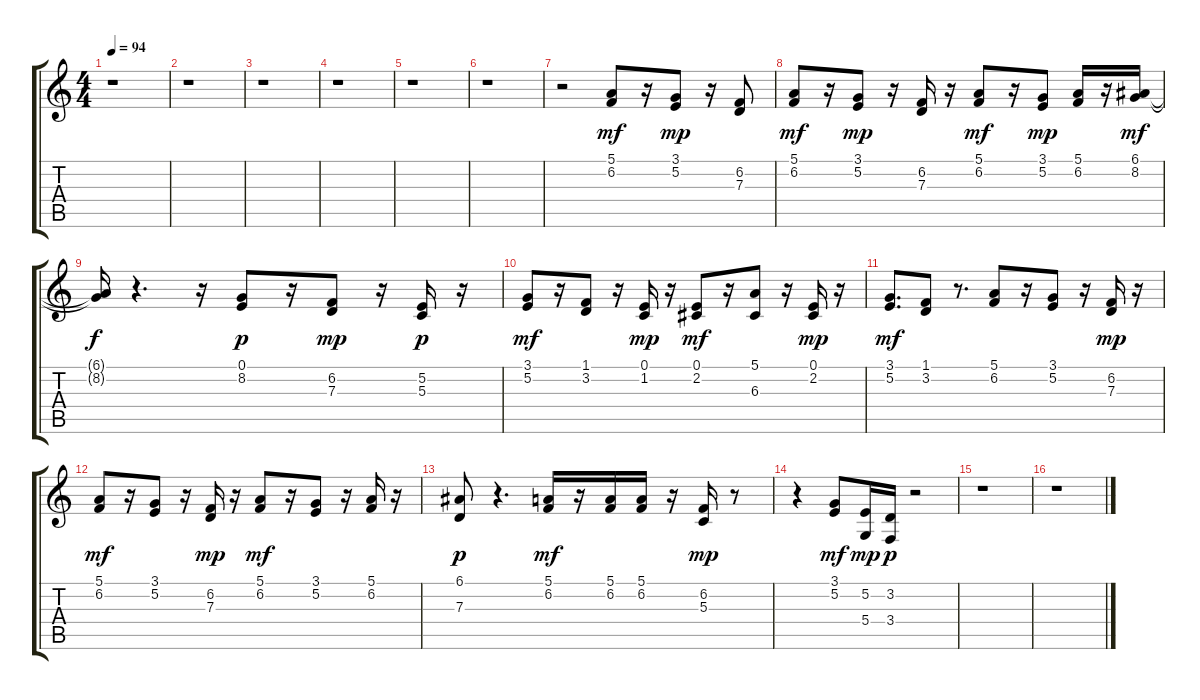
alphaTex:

\track "" {instrument choiraahs}
\staff {score tabs}
\tuning (E4 B3 G3 D3 A2 E2) {hide}
\ts (4 4)
\tempo 94
\clef g2
\ks c
r.1{dy mf} |
r.1 |
r.1 |
r.1 |
r.1 |
r.1 |
r.2 (5.1 6.2).8 r.16 (3.1 5.2).8{dy mp} r.16 (6.2 7.3).8 |
(5.1 6.2).8{dy mf} r.16 (3.1 5.2).8{dy mp} r.16 (6.2 7.3).16 r.16 (5.1 6.2).8{dy mf} r.16 (3.1 5.2).8{dy mp} (5.1 6.2).16 r.16 (6.1 8.2).16{dy mf} |
(6.1{t} 8.2{t}).16{dy f} r.4{d} r.16 (0.1 8.2).8{dy p} r.16 (6.2 7.3).8{dy mp} r.16 (5.2 5.3).16{dy p} r.16 |
(3.1 5.2).8{dy mf} r.16 (1.1 3.2).8 r.16 (0.1 1.2).16{dy mp} r.16 (0.1 2.2).8{dy mf} r.16 (5.1 6.3).8 r.16 (0.1 2.2).16{dy mp} r.16 |
(3.1 5.2).8{d dy mf} (1.1 3.2).8 r.8{d} (5.1 6.2).8 r.16 (3.1 5.2).8 r.16 (6.2 7.3).16{dy mp} r.16 |
(5.1 6.2).8{dy mf} r.16 (3.1 5.2).8 r.16 (6.2 7.3).16{dy mp} r.16 (5.1 6.2).8{dy mf} r.16 (3.1 5.2).8 r.16 (5.1 6.2).16 r.16 |
(6.1 7.3).8{dy p} r.4{d} (5.1 6.2).16{dy mf} r.16 (5.1 6.2).16 (5.1 6.2).16 r.16 (6.2 5.3).16{dy mp} r.8 |
r.4 (3.1 5.2).8{dy mf} (5.2 5.4).16{dy mp} (3.2 3.4).16{dy p} r.2 |
r.1 |
r.1
